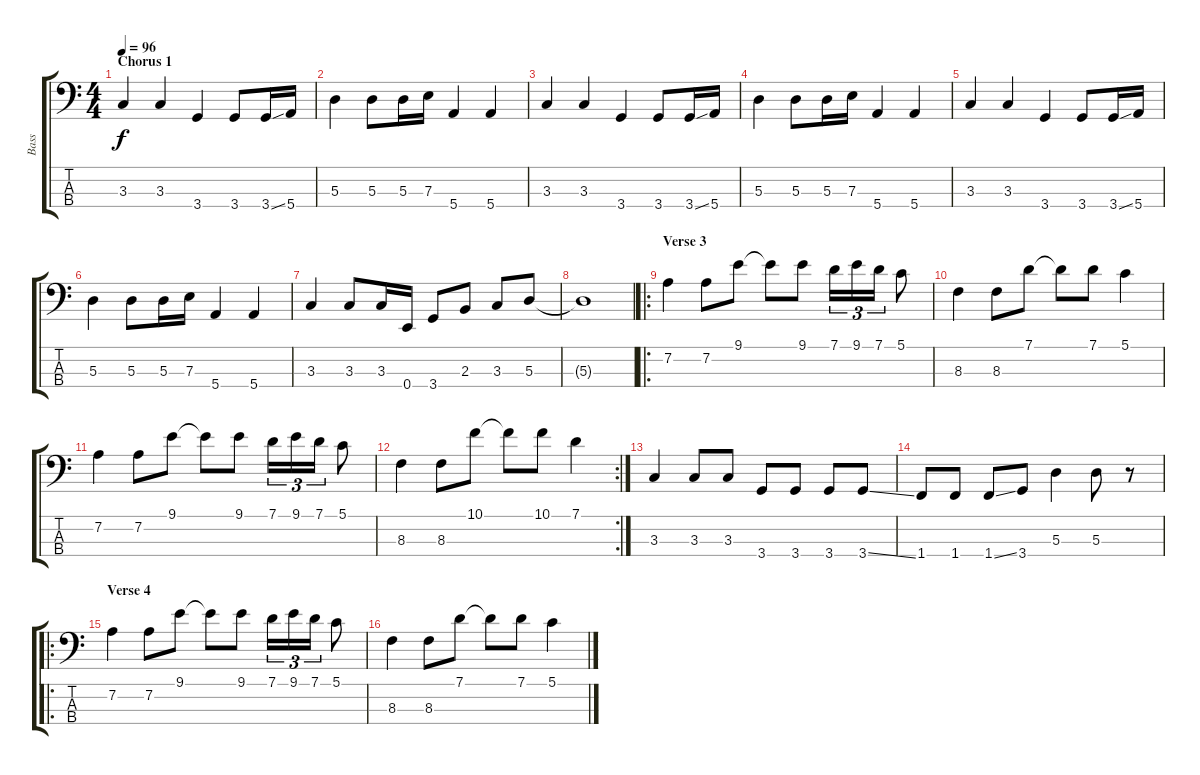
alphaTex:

\track ("Bass" "Bass") {instrument electricbassfinger}
\staff {score tabs}
\tuning (G2 D2 A1 E1) {hide}
\ts (4 4)
\section ("" "Chorus 1")
\tempo 96
\clef f4
\ks c
3.3.4{dy f} 3.3.4 3.4.4 3.4.8 3.4{ss}.16 5.4.16 |
5.3.4 5.3.8 5.3.16 7.3.16 5.4.4 5.4.4 |
3.3.4 3.3.4 3.4.4 3.4.8 3.4{ss}.16 5.4.16 |
5.3.4 5.3.8 5.3.16 7.3.16 5.4.4 5.4.4 |
3.3.4 3.3.4 3.4.4 3.4.8 3.4{ss}.16 5.4.16 |
5.3.4 5.3.8 5.3.16 7.3.16 5.4.4 5.4.4 |
3.3.4 3.3.8 3.3.16 0.4.16 3.4.8 2.3.8 3.3.8 5.3.8 |
5.3{t}.1 |
\ro
\section ("" "Verse 3")
7.2.4 7.2.8 9.1.8 9.1{t}.8 9.1.8 7.1.16{tu (3 2)} 9.1.16{tu (3 2)} 7.1.16{tu (3 2)} 5.1.8 |
8.3.4 8.3.8 7.1.8 7.1{t}.8 7.1.8 5.1.4 |
7.2.4 7.2.8 9.1.8 9.1{t}.8 9.1.8 7.1.16{tu (3 2)} 9.1.16{tu (3 2)} 7.1.16{tu (3 2)} 5.1.8 |
\rc 2
8.3.4 8.3.8 10.1.8 10.1{t}.8 10.1.8 7.1.4 |
3.3.4 3.3.8 3.3.8 3.4.8 3.4.8 3.4.8 3.4{ss}.8 |
1.4.8 1.4.8 1.4{ss}.8 3.4.8 5.3.4 5.3.8 r.8 |
\ro
\section ("" "Verse 4")
7.2.4 7.2.8 9.1.8 9.1{t}.8 9.1.8 7.1.16{tu (3 2)} 9.1.16{tu (3 2)} 7.1.16{tu (3 2)} 5.1.8 |
8.3.4 8.3.8 7.1.8 7.1{t}.8 7.1.8 5.1.4
